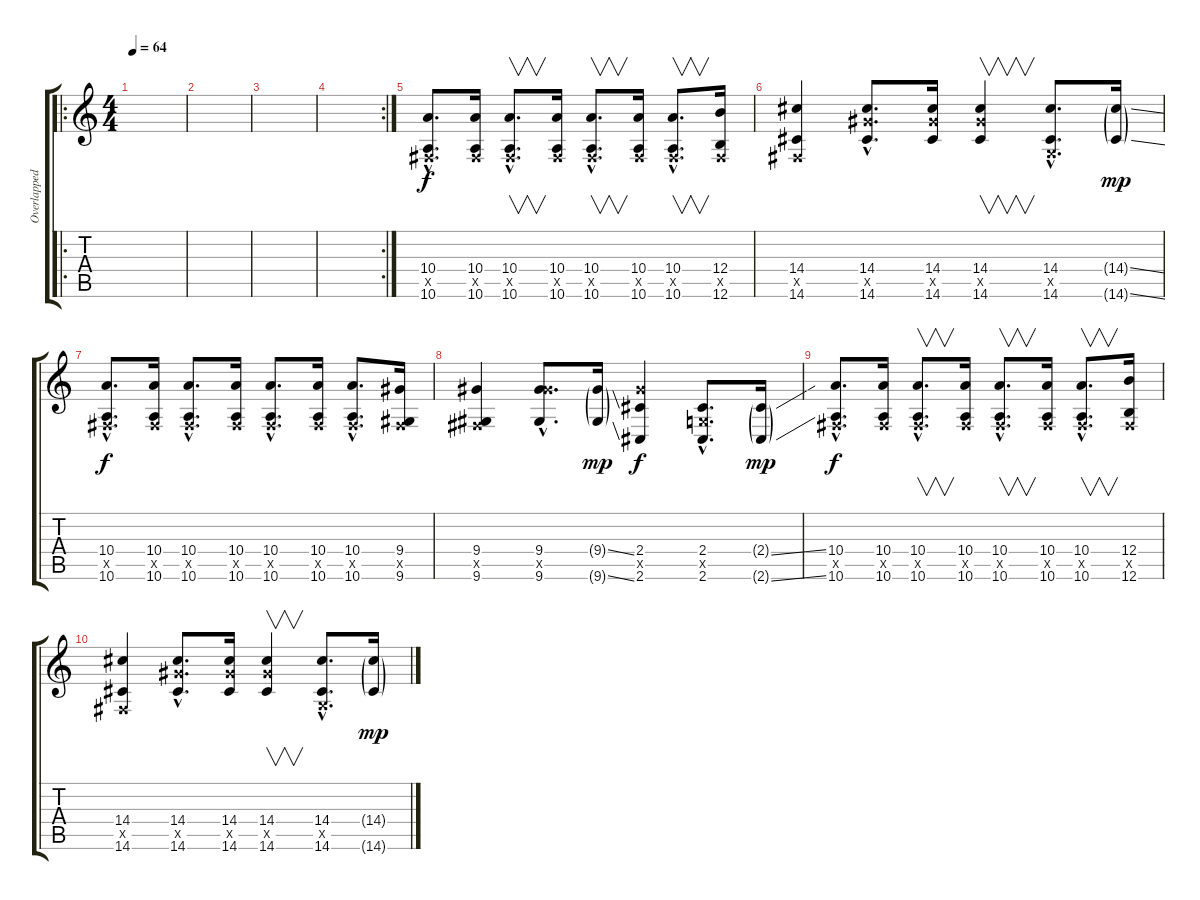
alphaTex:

\track ("Overlapped Guitar [Mick]" "Overlapped") {instrument distortionguitar}
\staff {score tabs}
\tuning (Db4 Ab3 E3 B2 Gb2 B1) {hide}
\ro
\ts (4 4)
\tempo 64
\clef g2
\ks c
|
|
|
\rc 2
|
(10.4{hac} 0.5{hac x} 10.6{hac}).8{d} (10.4 0.5{x} 10.6).16 (10.4{hac} 0.5{hac x} 10.6{hac}).8{v d} (10.4 0.5{x} 10.6).16 (10.4{hac} 0.5{hac x} 10.6{hac}).8{v d} (10.4 0.5{x} 10.6).16 (10.4{hac} 0.5{hac x} 10.6{hac}).8{v d} (12.4 0.5{x} 12.6).16 |
(14.4 0.5{x} 14.6).4 (14.4{hac} 14.5{hac x} 14.6{hac}).8{d} (14.4 14.5{x} 14.6).16 (14.4 14.5{x} 14.6).4{v} (14.4{hac} 1.5{hac x} 14.6{hac}).8{d} (14.4{ss g} 14.6{ss g}).16{dy mp} |
(10.4{hac} 0.5{hac x} 10.6{hac}).8{d dy f} (10.4 0.5{x} 10.6).16 (10.4{hac} 0.5{hac x} 10.6{hac}).8{d} (10.4 0.5{x} 10.6).16 (10.4{hac} 0.5{hac x} 10.6{hac}).8{d} (10.4 0.5{x} 10.6).16 (10.4{hac} 0.5{hac x} 10.6{hac}).8{d} (9.4 0.5{x} 9.6).16 |
(9.4 0.5{x} 9.6).4 (9.4{hac} 14.5{hac x} 9.6{hac}).8{d} (9.4{ss g} 9.6{ss g}).16{dy mp} (2.4 14.5{x} 2.6).4{dy f} (2.4{hac} 1.5{hac x} 2.6{hac}).8{d} (2.4{ss g} 2.6{ss g}).16{dy mp} |
(10.4{hac} 0.5{hac x} 10.6{hac}).8{d dy f} (10.4 0.5{x} 10.6).16 (10.4{hac} 0.5{hac x} 10.6{hac}).8{v d} (10.4 0.5{x} 10.6).16 (10.4{hac} 0.5{hac x} 10.6{hac}).8{v d} (10.4 0.5{x} 10.6).16 (10.4{hac} 0.5{hac x} 10.6{hac}).8{v d} (12.4 0.5{x} 12.6).16 |
(14.4 0.5{x} 14.6).4 (14.4{hac} 14.5{hac x} 14.6{hac}).8{d} (14.4 14.5{x} 14.6).16 (14.4 14.5{x} 14.6).4{v} (14.4{hac} 1.5{hac x} 14.6{hac}).8{d} (14.4{g} 14.6{g}).16{dy mp}
